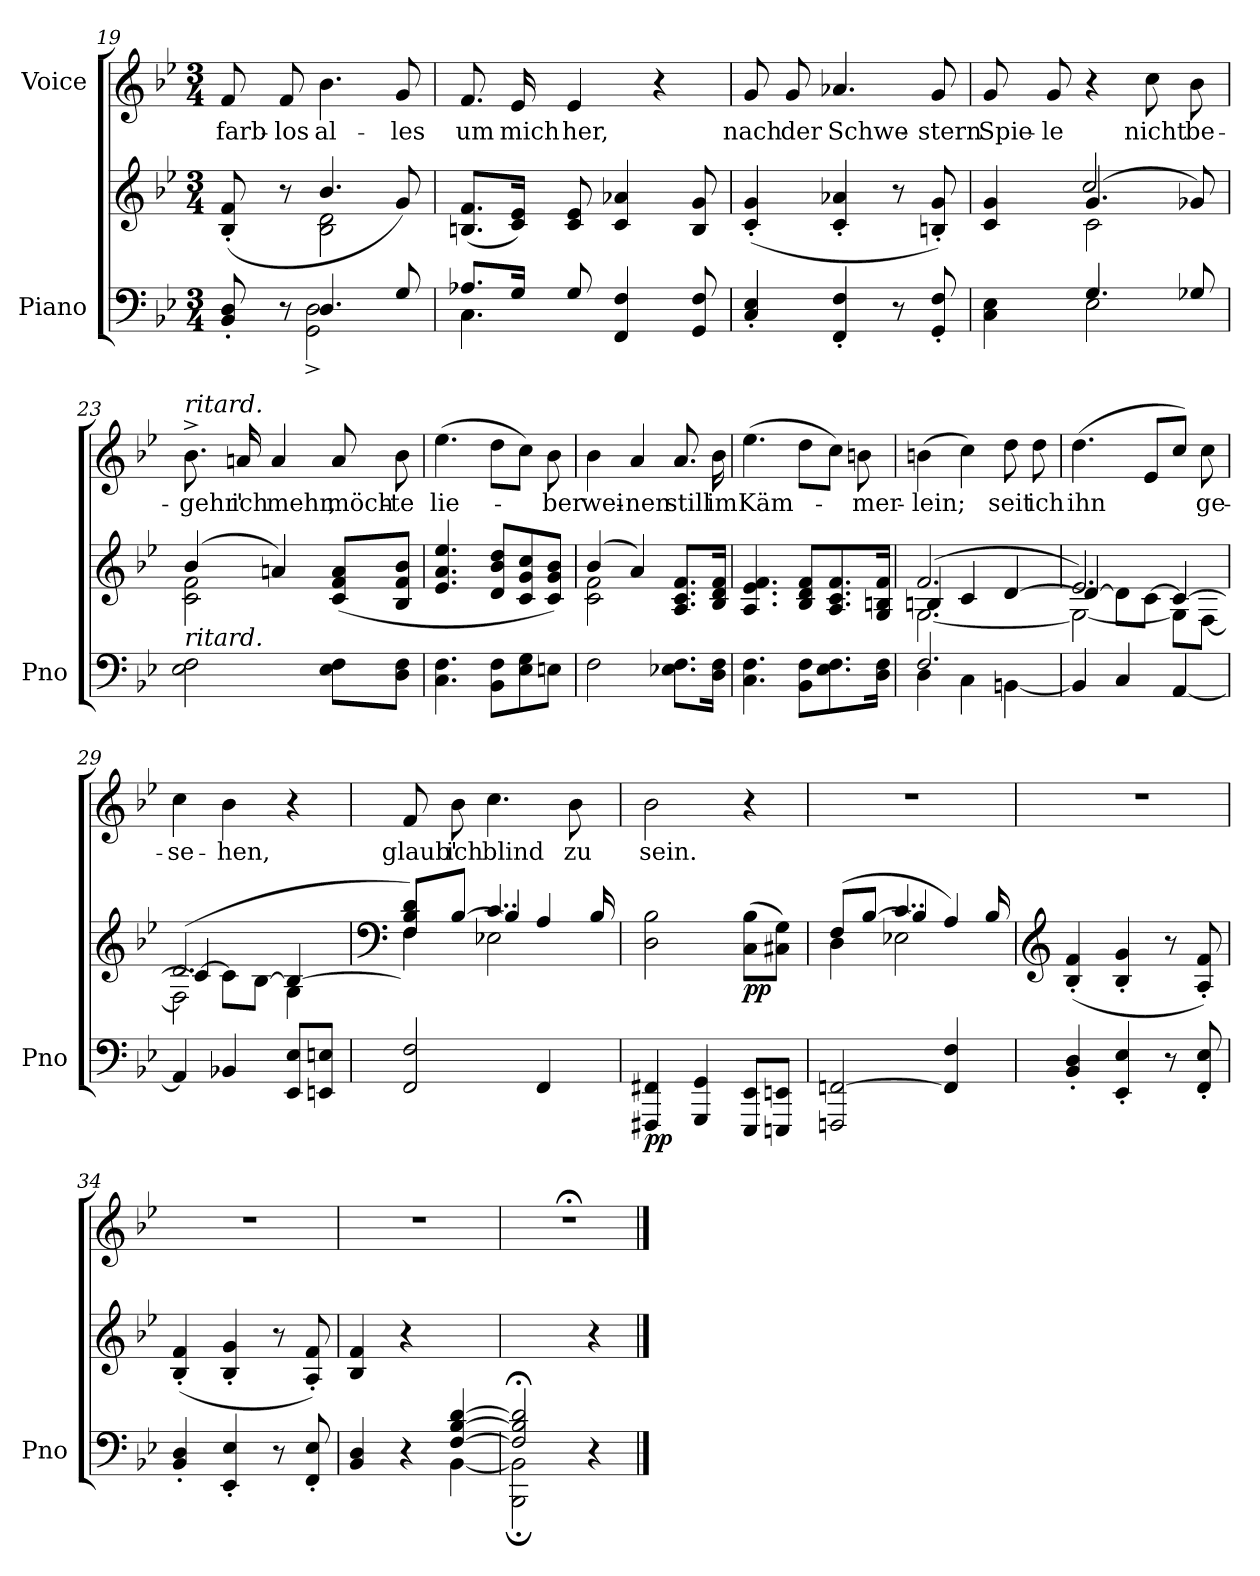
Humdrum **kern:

**kern	**kern	**dynam	**kern	**text
*part2	*part2	*part2	*part1	*part1
*staff3	*staff2	*staff2/3	*staff1	*staff1
*I"Piano	*	*	*I"Voice	*
*I'Pno	*	*	*	*
!!LO:PB:g=z
*clefF4	*clefG2	*	*clefG2	*
*k[b-e-]	*k[b-e-]	*	*k[b-e-]	*
*M3/4	*M3/4	*	*M3/4	*
=19	=19	=19	=19	=19
*^	*^	*	*	*
!	!	!	!	!	!	!LO:LY:b
8BB-/'< 8D/'<	4ryy	(8B-/'< 8f/'<	4ryy	.	8f/	farb-
!	!	!	!	!	!	!LO:LY:b
8r	.	8r	.	.	8f/	-los
!	!	!	!	!	!	!LO:LY:b
4.D/	2GG\^> 2D\^>	4.b-/	2B-\ 2d\	.	4.b-\	al-
!	!	!	!	!	!	!LO:LY:b
8G/	.	8g/)	.	.	8g/	-les
*	*	*v	*v	*	*	*
=20	=20	=20	=20	=20	=20
!	!	!	!	!	!LO:LY:b
8.A-X/L	4.C\	(8.Bn/ 8.f/L	.	8.f/	um
!	!	!	!	!	!LO:LY:b
16G/Jk	.	16c/ 16e-/Jk)	.	16e-/	mich
!	!	!	!	!	!LO:LY:b
8G/	.	8c/ 8e-/	.	4e-/	her,
4FF/ 4F/	8ryy	4c/ 4a-X/	.	.	.
.	4ryy	.	.	4r	.
8GG/ 8F/	.	8B/ 8g/	.	.	.
*v	*v	*	*	*	*
=21	=21	=21	=21	=21
!	!	!	!	!LO:LY:b
4C/' 4E-/'	(4c/' 4g/'	.	8g/	nach
!	!	!	!	!LO:LY:b
.	.	.	8g/	der
!	!	!	!	!LO:LY:b
4FF/' 4F/'	4c/' 4a-X/'	.	4.a-X/	Schwe-
8r	8r	.	.	.
!	!	!	!	!LO:LY:b
8GG/' 8F/'	8Bn/' 8g/')	.	8g/	-stern
=22	=22	=22	=22	=22
*^	*^	*	*	*
*	*	*	*^	*	*	*
!	!	!	!	!	!	!	!LO:LY:b
4C\ 4E-\	4ryy	4c/ 4g/	4ryy	4ryy	.	8g/	Spie-
!	!	!	!	!	!	!	!LO:LY:b
.	.	.	.	.	.	8g/	-le
4.G/	2E-\	(4.g/	2c\	2cc/	.	4r	.
!	!	!	!	!	!	!	!LO:LY:b
.	.	.	.	.	.	8cc\	nicht
!	!	!	!	!	!	!	!LO:LY:b
8G-X/	.	8g-X/)	.	.	.	8b-\	be-
*v	*v	*	*	*	*	*	*
*	*	*v	*v	*	*	*
=23	=23	=23	=23	=23	=23
!	!	!	!	!LO:TX:a:i:t=ritard.	!
!	!LO:TX:b:i:t=ritard.	!	!	!	!
!	!	!	!	!	!LO:LY:b
2E-\ 2F\	(4b-/	2c\ 2f\	.	8.b-^\	-gehr'
!	!	!	!	!	!LO:LY:b
.	.	.	.	16an/	ich
!	!	!	!	!	!LO:LY:b
.	4an/)	.	.	4a/	mehr,
!	!	!	!	!	!LO:LY:b
8E-\ 8F\L	(8c/ 8f/ 8a/L	4ryy	.	8a/	möch-
!	!	!	!	!	!LO:LY:b
8D\ 8F\J	8B-/ 8f/ 8b-/J	.	.	8b-\	-te
*	*v	*v	*	*	*
!!LO:LB:g=z
=24	=24	=24	=24	=24
!	!	!	!	!LO:LY:b
4.C\ 4.F\	4.e-/ 4.a/ 4.ee-/	.	(4.ee-\	lie-
8BB-\ 8F\L	8d/ 8b-/ 8dd/L	.	8dd\L	.
8E-\ 8G\	8c/ 8g/ 8cc/	.	8cc\J)	.
!	!	!	!	!LO:LY:b
8En\J	8c/ 8g/ 8b-/J)	.	8b-\	-ber
=25	=25	=25	=25	=25
*	*^	*	*	*
!	!	!	!	!	!LO:LY:b
2F\	(4b-/	2c\ 2f\	.	4b-\	wei-
!	!	!	!	!	!LO:LY:b
.	4a/)	.	.	4a/	-nen
!	!	!	!	!	!LO:LY:b
8.E-X\ 8.F\L	8.A/ 8.c/ 8.f/L	4ryy	.	8.a/	still
!	!	!	!	!	!LO:LY:b
16D\ 16F\Jk	16B-/ 16d/ 16f/Jk	.	.	16b-\	im
*	*v	*v	*	*	*
=26	=26	=26	=26	=26
!	!	!	!	!LO:LY:b
4.C\ 4.F\	4.A/ 4.e-/ 4.f/	.	(4.ee-\	Käm-
8BB-\ 8F\L	8B-/ 8d/ 8f/L	.	8dd\L	.
8.E-\ 8.F\	8.A/ 8.c/ 8.f/	.	8cc\J)	.
!	!	!	!	!LO:LY:b
.	.	.	8bn\	-mer-
16D\ 16F\Jk	16G/ 16Bn/ 16f/Jk	.	.	.
=27	=27	=27	=27	=27
*^	*^	*	*	*
*	*	*	*^	*	*	*
!	!	!	!	!	!	!	!LO:LY:b
2.F/	4D\	(2.f/	[2.G\	4Bn/	.	(4bn\	-lein;
.	4C\	.	.	4c/	.	4cc\)	.
!	!	!	!	!	!	!	!LO:LY:b
.	[4BBn\	.	.	[4d/	.	8dd\	seit
!	!	!	!	!	!	!	!LO:LY:b
.	.	.	.	.	.	8dd\	ich
*v	*v	*	*	*	*	*	*
=28	=28	=28	=28	=28	=28	=28
!	!	!	!	!	!	!LO:LY:b
4BB/]	2.e-/)	2G\_	4d/_	.	(4.dd\	ihn
4C/	.	.	8d\L]	.	.	.
.	.	.	[8c\J	.	8e-/L	.
[4AA/	.	8G\L]	4c/_	.	8cc/J)	.
!	!	!	!	!	!	!LO:LY:b
.	.	[8F\J	.	.	8cc\	ge-
=29	=29	=29	=29	=29	=29	=29
!	!	!	!	!	!	!LO:LY:b
4AA/]	(2.d/	2F\]	4c/_	.	4cc\	-se-
!	!	!	!	!	!	!LO:LY:b
4BB-X/	.	.	8c\L]	.	4b-\	-hen,
.	.	.	[8B-\J	.	.	.
8EE-/ 8E-/L	.	4G\	4B-/_	.	4r	.
8EEn/ 8En/J	.	.	.	.	.	.
!!LO:LB:g=z
=30	=30	=30	=30	=30	=30	=30
*	*clefF4	*	*	*	*	*
!	!	!	!	!	!	!LO:LY:b
2FF/ 2F/	4B-/] 4d/)	4F\	8F/L	.	8f/	glaub'
!	!	!	!	!	!	!LO:LY:b
.	.	.	[8B-/J	.	8b-\	ich
!	!	!	!	!	!	!LO:LY:b
.	4..c/	2E-X\	4B-/]	.	4.cc\	blind
4FF/	.	.	4A/	.	.	.
!	!	!	!	!	!	!LO:LY:b
.	.	.	.	.	8b-\	zu
.	16B-/	.	.	.	.	.
*	*v	*v	*v	*	*	*
=31	=31	=31	=31	=31
!	!	!LO:DY:b=2	!	!LO:LY:b
4FFF#X/ 4FF#X/	2D\ 2B-\	pp	2b-\	sein.
4GGG/ 4GG/	.	.	.	.
!	!	!LO:DY:b	!	!
8EEE-/ 8EE-/L	(8C\ 8B-\L	pp	4r	.
8EEEn/ 8EEn/J	8C#X\ 8G\J)	.	.	.
=32	=32	=32	=32	=32
*	*^	*	*	*
*	*	*^	*	*	*
2FFFn/ [2FFn/	4ryy	4D\	(8F/L	.	2.r	.
.	.	.	[8B-/J	.	.	.
.	4..c/	2E-X\	4B-/]	.	.	.
4FF/] 4F/	.	.	4A/)	.	.	.
.	16B-/	.	.	.	.	.
*	*v	*v	*v	*	*	*
=33	=33	=33	=33	=33
*	*clefG2	*	*	*
4BB-/' 4D/'	(4B-/' 4f/'	.	2.r	.
4EE-/' 4E-/'	4B-/' 4g/'	.	.	.
8r	8r	.	.	.
8FF/' 8E-/'	8A/' 8f/')	.	.	.
=34	=34	=34	=34	=34
4BB-/' 4D/'	(4B-/' 4f/'	.	2.r	.
4EE-/' 4E-/'	4B-/' 4g/'	.	.	.
8r	8r	.	.	.
8FF/' 8E-/'	8A/' 8f/')	.	.	.
=35	=35	=35	=35	=35
*^	*	*	*	*
4BB-/ 4D/	4ryy	4B-/ 4f/	.	2.r	.
4r	4ryy	4r	.	.	.
[4F/ [4B-/ [4d/	[4BB-\	4ryy	.	.	.
!!LO:PB:g=z
=36	=36	=36	=36	=36	=36
2F/];< 2B-/];< 2d/];<	2BBB-\; 2BB-\];	2ryy	.	2.r;<	.
4r	4ryy	4r	.	.	.
*v	*v	*	*	*	*
==	==	==	==	==
*-	*-	*-	*-	*-
